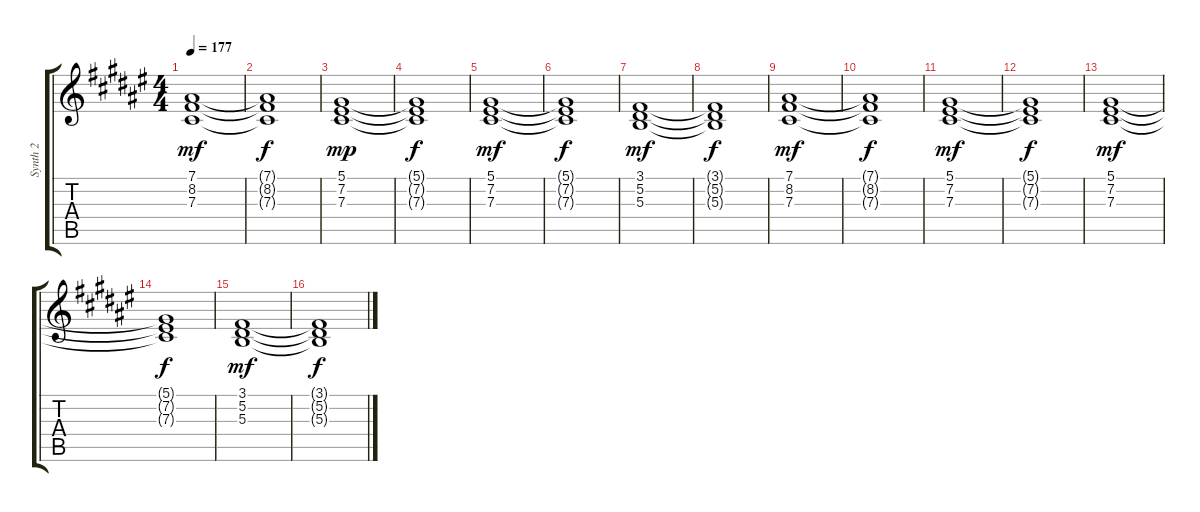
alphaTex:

\track ("Synth 2" "Synth 2") {instrument pad3polysynth}
\staff {score tabs}
\tuning (Eb4 Bb3 Gb3 Db3 Ab2 Eb2) {hide}
\ts (4 4)
\tempo 177
\clef g2
\ks d#minor
(7.1 8.2 7.3).1{dy mf} |
(7.1{t} 8.2{t} 7.3{t}).1{dy f} |
(5.1 7.2 7.3).1{dy mp} |
(5.1{t} 7.2{t} 7.3{t}).1{dy f} |
(5.1 7.2 7.3).1{dy mf} |
(5.1{t} 7.2{t} 7.3{t}).1{dy f} |
(3.1 5.2 5.3).1{dy mf} |
(3.1{t} 5.2{t} 5.3{t}).1{dy f} |
(7.1 8.2 7.3).1{dy mf} |
(7.1{t} 8.2{t} 7.3{t}).1{dy f} |
(5.1 7.2 7.3).1{dy mf} |
(5.1{t} 7.2{t} 7.3{t}).1{dy f} |
(5.1 7.2 7.3).1{dy mf} |
(5.1{t} 7.2{t} 7.3{t}).1{dy f} |
(3.1 5.2 5.3).1{dy mf} |
(3.1{t} 5.2{t} 5.3{t}).1{dy f}
